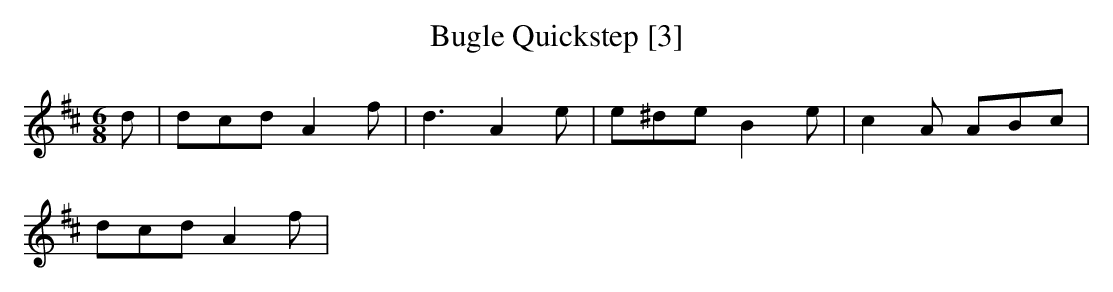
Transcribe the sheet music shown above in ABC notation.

X:1
T:Bugle Quickstep [3]
M:6/8
L:1/8
K:D
d|dcd A2f|d3 A2e|e^de B2e|c2A ABc|
dcd A2f|...
